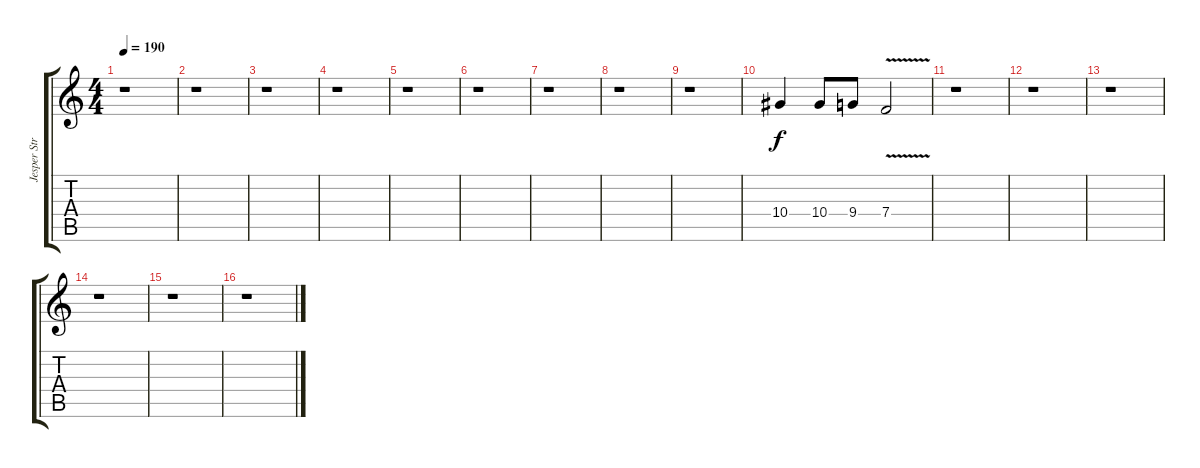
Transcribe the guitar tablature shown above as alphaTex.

\track ("Jesper Strömblad" "Jesper Str") {instrument distortionguitar}
\staff {score tabs}
\tuning (C4 G3 Eb3 Bb2 F2 C2) {hide}
\ts (4 4)
\tempo 190
\clef g2
\ks c
r.1{dy f} |
r.1 |
r.1 |
r.1 |
r.1 |
r.1 |
r.1 |
r.1 |
r.1 |
10.4.4{volume 13} 10.4.8 9.4.8 7.4{v}.2 |
r.1 |
r.1 |
r.1 |
r.1 |
r.1 |
r.1
